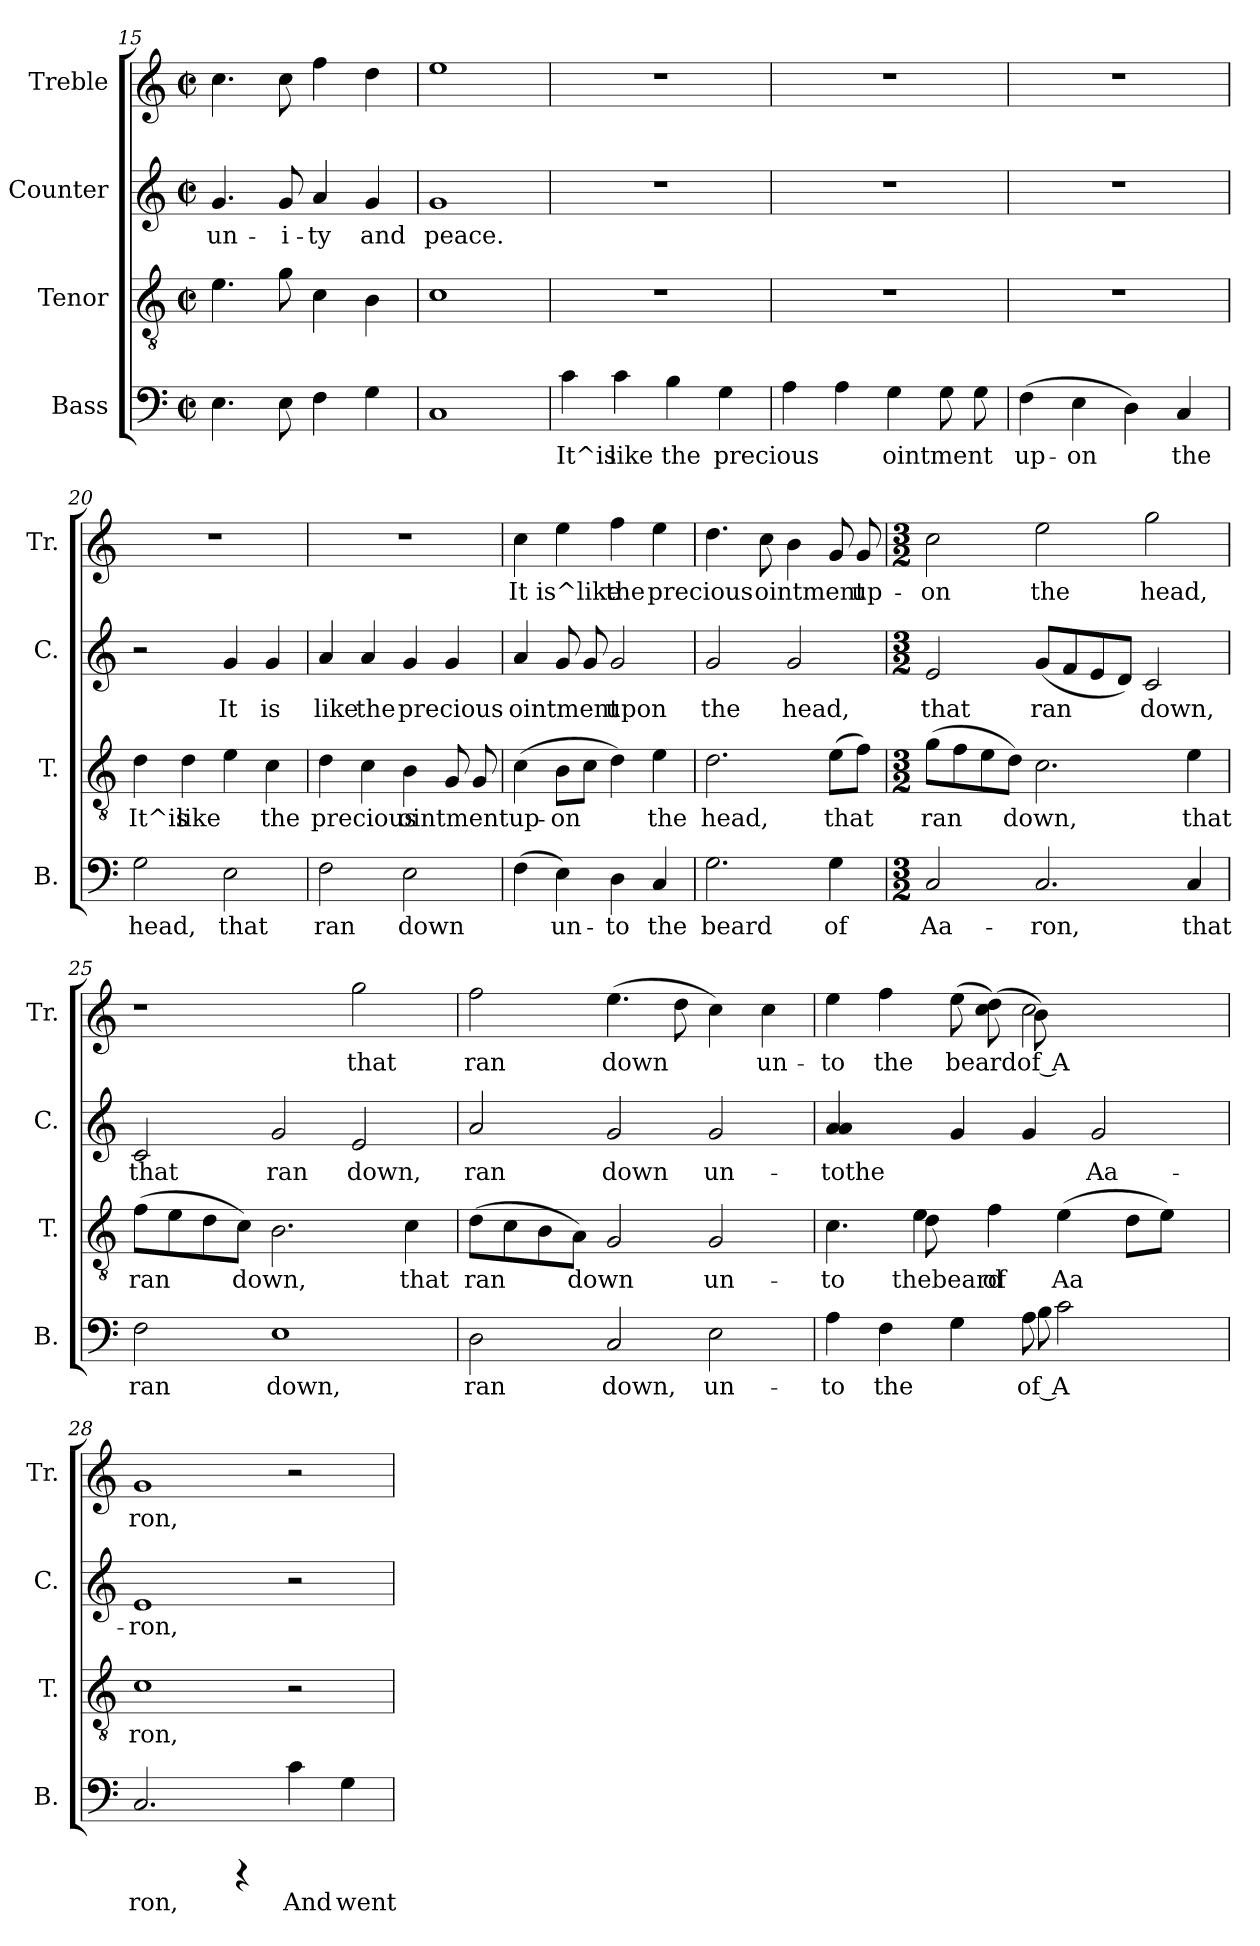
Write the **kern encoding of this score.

**kern	**text	**kern	**text	**kern	**text	**kern	**text
*part4	*part4	*part3	*part3	*part2	*part2	*part1	*part1
*staff4	*staff4	*staff3	*staff3	*staff2	*staff2	*staff1	*staff1
*I"Bass	*	*I"Tenor	*	*I"Counter	*	*I"Treble	*
*I'B.	*	*I'T.	*	*I'C.	*	*I'Tr.	*
*clefF4	*	*clefGv2	*	*clefG2	*	*clefG2	*
*k[]	*	*k[]	*	*k[]	*	*k[]	*
*C:	*	*C:	*	*C:	*	*C:	*
*M2/2	*	*M2/2	*	*M2/2	*	*M2/2	*
*met(c|)	*	*met(c|)	*	*met(c|)	*	*met(c|)	*
=15	=15	=15	=15	=15	=15	=15	=15
!	!LO:LY:b:rj	!	!LO:LY:b:cj	!	!LO:LY:b:cj	!	!LO:LY:b:rj
4.E\	.	4.e\	--	4.g/	un-	4.cc>\	.
!	!LO:LY:b:rj	!	!LO:LY:b:cj	!	!LO:LY:b:cj	!	!LO:LY:b:rj
8E\	.	8g\	--	8g/	-i-	8cc\	.
!	!LO:LY:b:rj	!	!LO:LY:b:cj	!	!LO:LY:b:cj	!	!LO:LY:b:rj
4F\	.	4c\	--	4a/	-ty	4ff\	.
!	!LO:LY:b:rj	!	!LO:LY:b:cj	!	!LO:LY:b:cj	!	!LO:LY:b:rj
4G\	.	4B\	--	4g/	and	4dd\	.
=16	=16	=16	=16	=16	=16	=16	=16
!	!LO:LY:b:rj	!	!LO:LY:b:cj	!	!LO:LY:b:cj	!	!LO:LY:b:rj
1C	.	1c	--	1g	peace.	1ee	.
!!LO:PB:g=z
=17	=17	=17	=17	=17	=17	=17	=17
!	!LO:LY:b:rj	!	!	!	!	!	!
4c\	It^is	1r	.	1r	.	1r	.
!	!LO:LY:b:rj	!	!	!	!	!	!
4c\	like	.	.	.	.	.	.
!	!LO:LY:b:rj	!	!	!	!	!	!
4B\	the	.	.	.	.	.	.
!	!LO:LY:b:rj	!	!	!	!	!	!
4G\	precious	.	.	.	.	.	.
=18	=18	=18	=18	=18	=18	=18	=18
!	!LO:LY:b:rj	!	!	!	!	!	!
4A\	.	1r	.	1r	.	1r	.
!	!LO:LY:b:rj	!	!	!	!	!	!
4A\	.	.	.	.	.	.	.
!	!LO:LY:b:rj	!	!	!	!	!	!
4G\	ointment	.	.	.	.	.	.
!	!LO:LY:b:rj	!	!	!	!	!	!
8G\	.	.	.	.	.	.	.
!	!LO:LY:b:rj	!	!	!	!	!	!
8G\	.	.	.	.	.	.	.
=19	=19	=19	=19	=19	=19	=19	=19
!	!LO:LY:b:rj	!	!	!	!	!	!
(>4F\	up-	1r	.	1r	.	1r	.
!	!LO:LY:b:rj	!	!	!	!	!	!
4E\	-on	.	.	.	.	.	.
!	!LO:LY:b:rj	!	!	!	!	!	!
4D\)	.	.	.	.	.	.	.
!	!LO:LY:b:rj	!	!	!	!	!	!
4C/	the	.	.	.	.	.	.
=20	=20	=20	=20	=20	=20	=20	=20
!	!LO:LY:b:rj	!	!LO:LY:b:cj	!	!	!	!
2G\	head,	4d\	-It^is	2r	.	1r	.
!	!	!	!LO:LY:b:cj	!	!	!	!
.	.	4d\	like	.	.	.	.
!	!LO:LY:b:rj	!	!LO:LY:b:cj	!	!LO:LY:b:cj	!	!
2E\	that	4e\	.	4g/	It	.	.
!	!	!	!LO:LY:b:cj	!	!LO:LY:b:cj	!	!
.	.	4c\	the	4g/	is	.	.
=21	=21	=21	=21	=21	=21	=21	=21
!	!LO:LY:b:rj	!	!LO:LY:b:cj	!	!LO:LY:b:cj	!	!
2F\	ran	4d\	precious	4a/	like	1r	.
!	!	!	!LO:LY:b:cj	!	!LO:LY:b:cj	!	!
.	.	4c\	.	4a/	the	.	.
!	!LO:LY:b:rj	!	!LO:LY:b:cj	!	!LO:LY:b:cj	!	!
2E\	down	4B\	ointment	4g/	precious	.	.
!	!	!	!LO:LY:b:cj	!	!LO:LY:b:cj	!	!
.	.	8G/	.	4g/	.	.	.
!	!	!	!LO:LY:b:cj	!	!	!	!
.	.	8G/	.	.	.	.	.
=22	=22	=22	=22	=22	=22	=22	=22
!	!LO:LY:b:rj	!	!LO:LY:b:cj	!	!LO:LY:b:cj	!	!LO:LY:b:rj
(>4F\	.	(>4c\	up-	4a/	ointment	4cc\	It
!	!LO:LY:b:rj	!	!LO:LY:b:cj	!	!LO:LY:b:cj	!	!LO:LY:b:rj
4E\)	un-	8B\L	-on	8g/	.	4ee\	is^like
!	!	!	!LO:LY:b:cj	!	!LO:LY:b:cj	!	!
.	.	8c\J	.	8g/	.	.	.
!	!LO:LY:b:rj	!	!LO:LY:b:cj	!	!LO:LY:b:cj	!	!LO:LY:b:rj
4D\	-to	4d\)	.	2g/	upon	4ff\	the
!	!LO:LY:b:rj	!	!LO:LY:b:cj	!	!	!	!LO:LY:b:rj
4C/	the	4e\	the	.	.	4ee\	precious
=23	=23	=23	=23	=23	=23	=23	=23
!	!LO:LY:b:rj	!	!LO:LY:b:cj	!	!LO:LY:b:cj	!	!LO:LY:b:rj
2.G\	beard	2.d\	head,	2g/	the	4.dd\	.
!	!	!	!	!	!	!	!LO:LY:b:rj
.	.	.	.	.	.	8cc\	ointment
!	!	!	!	!	!LO:LY:b:cj	!	!LO:LY:b:rj
.	.	.	.	2g/	head,	4b\	.
!	!LO:LY:b:rj	!	!LO:LY:b:cj	!	!	!	!LO:LY:b:rj
4G\	of	(>8e\L	that	.	.	8g/	.
!	!	!	!LO:LY:b:cj	!	!	!	!LO:LY:b:rj
.	.	8f\J)	.	.	.	8g/	up-
!!LO:PB:g=z
=24	=24	=24	=24	=24	=24	=24	=24
*M3/2	*	*M3/2	*	*M3/2	*	*M3/2	*
!	!LO:LY:b:rj	!	!LO:LY:b:cj	!	!LO:LY:b:cj	!	!LO:LY:b:rj
2C/	Aa-	(>8g\L	ran	2e/	that	2cc\	-on
!	!	!	!LO:LY:b:cj	!	!	!	!
.	.	8f\	.	.	.	.	.
!	!	!	!LO:LY:b:cj	!	!	!	!
.	.	8e\	.	.	.	.	.
!	!	!	!LO:LY:b:cj	!	!	!	!
.	.	8d\J)	down,	.	.	.	.
!	!LO:LY:b:rj	!	!LO:LY:b:cj	!	!LO:LY:b:cj	!	!LO:LY:b:rj
2.C/	-ron,	2.c\	.	(<8g/L	ran	2ee\	the
!	!	!	!	!	!LO:LY:b:cj	!	!
.	.	.	.	8f/	.	.	.
!	!	!	!	!	!LO:LY:b:cj	!	!
.	.	.	.	8e/	.	.	.
!	!	!	!	!	!LO:LY:b:cj	!	!
.	.	.	.	8d/J)	.	.	.
!	!	!	!	!	!LO:LY:b:cj	!	!LO:LY:b:rj
.	.	.	.	2c/	down,	2gg\	head,
!	!LO:LY:b:rj	!	!LO:LY:b:cj	!	!	!	!
4C/	that	4e\	that	.	.	.	.
=25	=25	=25	=25	=25	=25	=25	=25
!	!LO:LY:b:rj	!	!LO:LY:b:cj	!	!LO:LY:b:cj	!	!
2F\	ran	(>8f\L	ran	2c/	that	1r	.
!	!	!	!LO:LY:b:cj	!	!	!	!
.	.	8e\	.	.	.	.	.
!	!	!	!LO:LY:b:cj	!	!	!	!
.	.	8d\	.	.	.	.	.
!	!	!	!LO:LY:b:cj	!	!	!	!
.	.	8c\J)	down,	.	.	.	.
!	!LO:LY:b:rj	!	!LO:LY:b:cj	!	!LO:LY:b:cj	!	!
1E	down,	2.B\	.	2g/	ran	.	.
!	!	!	!	!	!LO:LY:b:cj	!	!LO:LY:b:rj
.	.	.	.	2e/	down,	2gg\	that
!	!	!	!LO:LY:b:cj	!	!	!	!
.	.	4c\	that	.	.	.	.
=26	=26	=26	=26	=26	=26	=26	=26
!	!LO:LY:b:rj	!	!LO:LY:b:cj	!	!LO:LY:b:cj	!	!LO:LY:b:rj
2D\	ran	(>8d\L	ran	2a/	ran	2ff\	ran
!	!	!	!LO:LY:b:cj	!	!	!	!
.	.	8c\	.	.	.	.	.
!	!	!	!LO:LY:b:cj	!	!	!	!
.	.	8B\	.	.	.	.	.
!	!	!	!LO:LY:b:cj	!	!	!	!
.	.	8A\J)	down	.	.	.	.
!	!LO:LY:b:rj	!	!LO:LY:b:cj	!	!LO:LY:b:cj	!	!LO:LY:b:rj
2C/	down,	2G/	.	2g/	down	(>4.ee\	down
!	!	!	!	!	!	!	!LO:LY:b:rj
.	.	.	.	.	.	8dd\	.
!	!LO:LY:b:rj	!	!LO:LY:b:cj	!	!LO:LY:b:cj	!	!LO:LY:b:rj
2E\	un-	2G/	un-	2g/	un-	4cc\)	.
!	!	!	!	!	!	!	!LO:LY:b:rj
.	.	.	.	.	.	4cc\	un-
=27	=27	=27	=27	=27	=27	=27	=27
!	!LO:LY:b:rj	!	!LO:LY:b:cj	!	!LO:LY:b:cj	!	!LO:LY:b:rj
*^	*	*^	*	*	*	*^	*
4A\	2.ryy	-to	4.c\	4.ryy	-to	4a/ 4a/	-tothe	4ee\	2.ryy	-to
!	!	!LO:LY:b:rj	!	!	!	!	!	!	!	!LO:LY:b:rj
4F\	.	the	.	.	.	4ryy	.	4ff\	.	the
!	!	!	!	!	!LO:LY:b:cj	!	!	!	!	!
.	.	.	4e\	8d\	thebeard	.	.	.	.	.
!	!	!	!	!	!	!	!	!	!	!LO:LY:b:rj
4G\	.	.	.	8ryy	.	4g/	.	(>8ee\L	.	beard
!	!	!	!	!	!LO:LY:b:cj	!	!	!	!	!LO:LY:b:rj
.	.	.	4f\	2..ryy	of	.	.	(>8dd\ 8cc\)	.	.
!	!	!LO:LY:b:rj	!	!	!	!	!	!	!	!
!	!	!LO:LY:b:rj	!	!	!	!	!	!	!	!LO:LY:b:rj
(>8A\	8B\)	of A	.	.	.	4g/	.	2cc\	8b\)	of A
!	!	!	!	!	!LO:LY:b:cj	!	!	!	!	!
2c\	8ryy	.	(>4e\	.	Aa-	.	.	.	4ryy	.
!	!	!	!	!	!	!	!LO:LY:b:cj	!	!	!
.	2ryy	.	.	.	.	2g/	Aa-	.	.	.
!	!	!	!	!	!LO:LY:b:cj	!	!	!	!	!
.	.	.	8d\L	.	--	.	.	.	4.ryy	.
!	!	!	!	!	!LO:LY:b:cj	!	!	!	!	!
.	.	.	8e\J)	.	--	.	.	4ryy	.	.
8ryy	.	.	8ryy	.	.	.	.	.	.	.
*v	*v	*	*	*	*	*	*	*v	*v	*
*	*	*v	*v	*	*	*	*	*
=28	=28	=28	=28	=28	=28	=28	=28
!	!LO:LY:b:rj	!	!LO:LY:b:cj	!	!LO:LY:b:cj	!	!LO:LY:b:rj
2.C/	ron,	1c	-ron,	1e	-ron,	1g	ron,
4rCCC	.	.	.	.	.	.	.
!	!LO:LY:b:rj	!	!	!	!	!	!
4c\	And	2r	.	2r	.	2r	.
!	!LO:LY:b:rj	!	!	!	!	!	!
4G\	went	.	.	.	.	.	.
=	=	=	=	=	=	=	=
*-	*-	*-	*-	*-	*-	*-	*-
